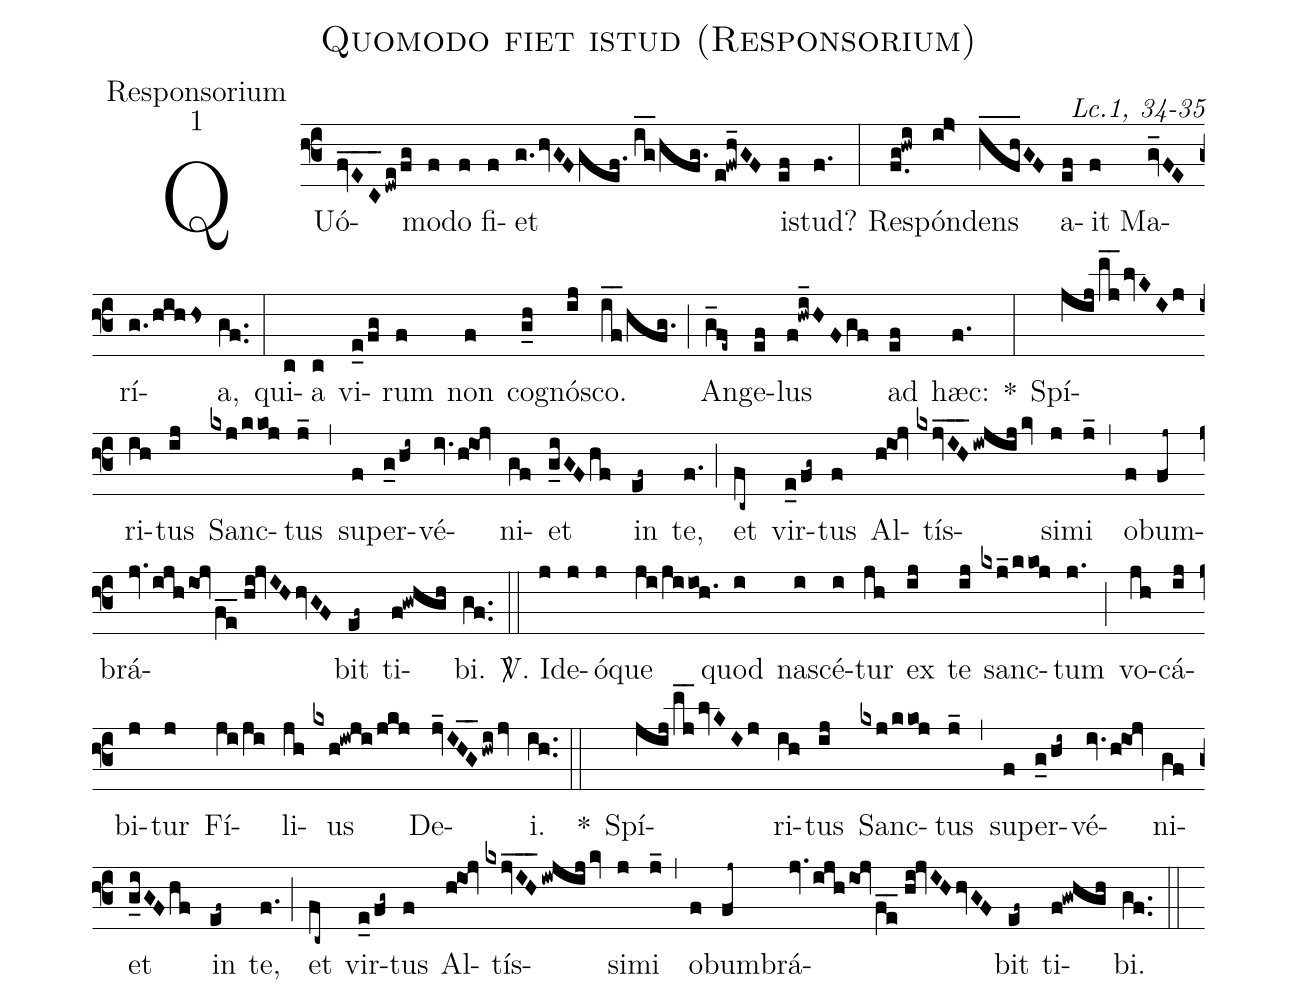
name:Quomodo fiet istud (Responsorium);
office-part:Responsorium;
mode:1;
commentary:Lc.1, 34-35;
%%
(f3)QUó(fvEC___/dwe/fg)mo(f)do(f) fi(f)et(g.hvGF/gef.//ig__/hfg.//e!fwh_GF) i(ef)stud?(f.) (:) Re(f.g!hwi)spón(ij>)dens(ifh___GF) a(ef)it(f) Ma(g_vFE)rí(g./hihhs)a,(gf..) (:) qui(c)a(c) vi(e_0/fg)rum(f) non(f) co(g_h)gnó(ij)sco.(if__/hfg.) (;) An(gV_!@fe~)ge(ef)lus(f!hwi_HFgf) ad(ef) hæc:(f.) *(:) Spí(jijmj__lvKIj)ri(ih)tus(ij) Sanc(kxj/kkoj)tus(j_) (,) su(f)per(g_0/hi~)vé(iv./h!ioj)ni(gf)et(g_iGFhf) in(ef~) te,(f.) (;) et(fc~) vir(e_0/fg~)tus(f) Al(h!ioj)tís(kxjvIH___/iwjij/kv)si(j)mi(j_) (,) ob(f)um(fj~)brá(jv./ijh/ioj/fe__//hi!jvIHhvGF)bit(ef~) ti(f!gwhgh)bi.(gf..) (::)

<sp>V/</sp>. Id(j)e(j)ó(j)que(ji/jiioh.) quod(i) na(i)scé(i)tur(jh) ex(ij) te(ij) sanc(kxj_/kkoj)tum(j.) (;) vo(jh)cá(ij)bi(j)tur(j) Fí(ji/ji)li(jh)us(kxh!iwji/jkj) De(jv_IHG__/hwi/jv)i.(ih..) (::)
*() Spí(jijmj__lvKIj)ri(ih)tus(ij) Sanc(kxj/kkoj)tus(j_) (,) su(f)per(g_0/hi~)vé(iv./h!ioj)ni(gf)et(g_iGFhf) in(ef~) te,(f.) (;) et(fc~) vir(e_0/fg~)tus(f) Al(h!ioj)tís(kxjvIH___/iwjij/kv)si(j)mi(j_) (,) ob(f)um(fj~)brá(jv./ijh/ioj/fe__//hi!jvIHhvGF)bit(ef~) ti(f!gwhgh)bi.(gf..) (::)
